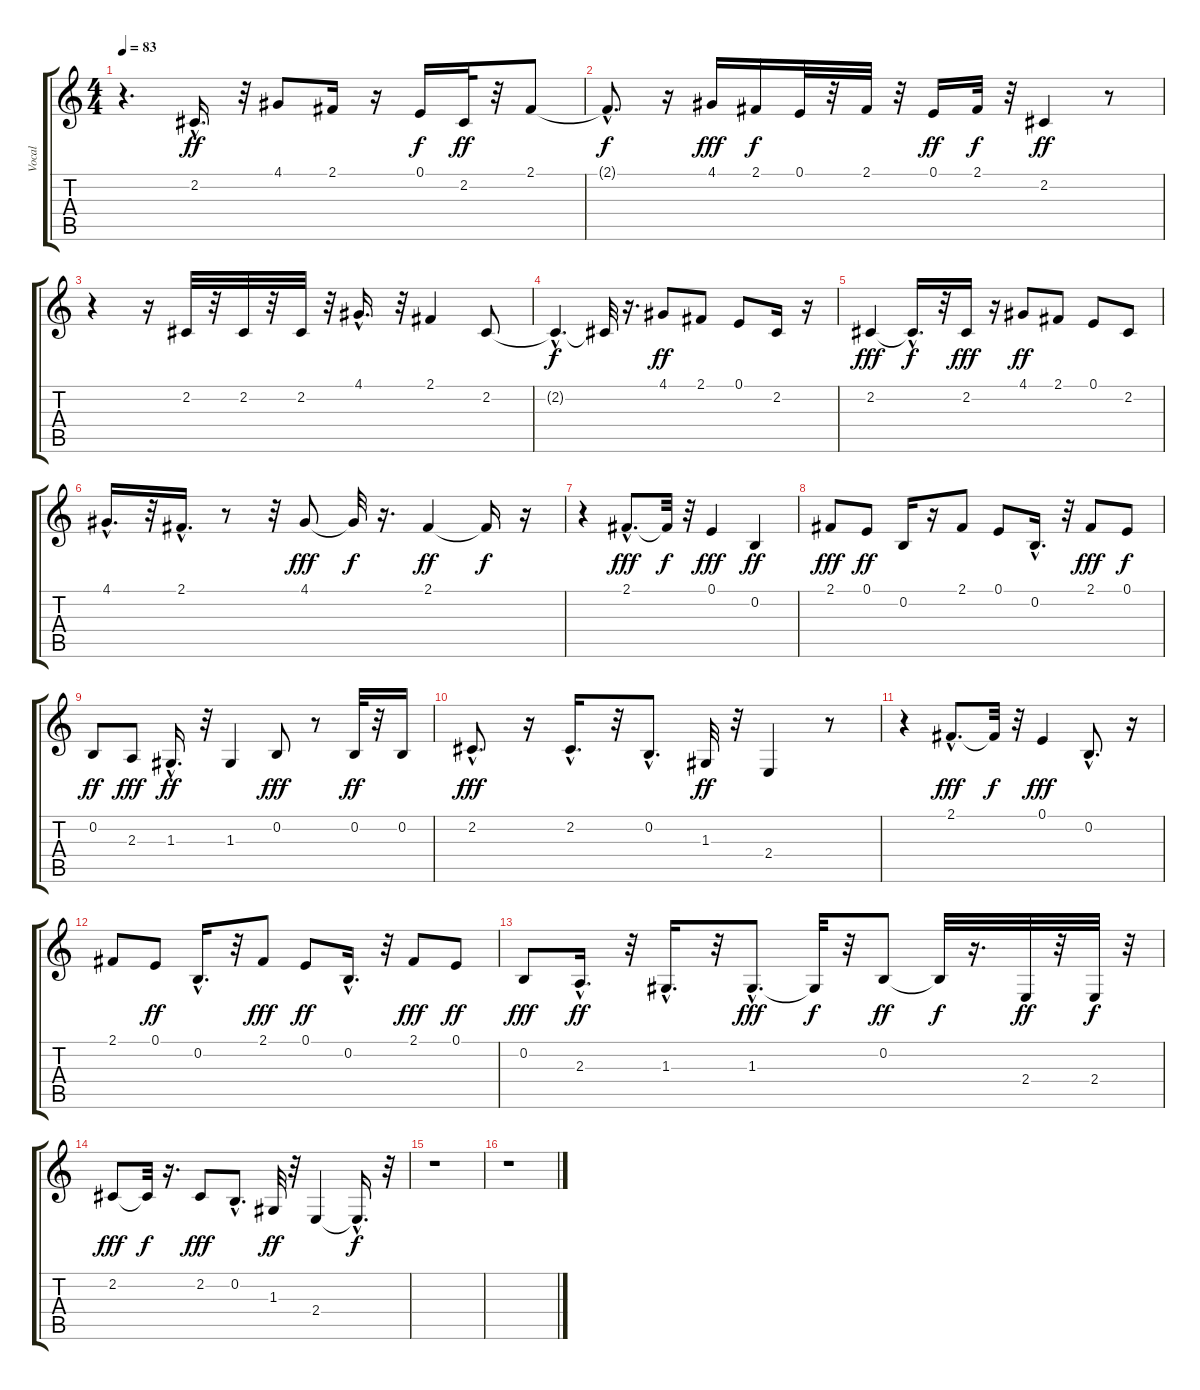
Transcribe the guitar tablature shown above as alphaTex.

\track ("Vocal" "Vocal") {instrument cello}
\staff {score tabs}
\tuning (E4 B3 G3 D3 A2 E2) {hide}
\ts (4 4)
\tempo 83
\clef g2
\ks c
r.4{d dy f} 2.2{hac}.16{d dy ff} r.32 4.1.8 2.1.16 r.16 0.1.16{dy f} 2.2.32{dy ff} r.32 2.1.8 |
2.1{hac t}.8{d dy f} r.16 4.1.16{dy fff} 2.1.16{dy f} 0.1.32 r.32 2.1.32 r.32 0.1.16{dy ff} 2.1.32{dy f} r.32 2.2.4{dy ff} r.8 |
r.4 r.16 2.2.32 r.32 2.2.32 r.32 2.2.32 r.32 4.1{hac}.16{d} r.32 2.1.4 2.2.8 |
2.2{hac t}.4{d dy f} 2.2{t}.32 r.16{d} 4.1.8{dy ff} 2.1.8 0.1.8 2.2.16 r.16 |
2.2.4{dy fff} 2.2{hac t}.16{d dy f} r.32 2.2.16{dy fff} r.16 4.1.8{dy ff} 2.1.8 0.1.8 2.2.8 |
4.1{hac}.16{d} r.32 2.1{hac}.16{d} r.8 r.32 4.1.8{dy fff} 4.1{t}.32{dy f} r.16{d} 2.1.4{dy ff} 2.1{t}.16{dy f} r.16 |
r.4 2.1{hac}.8{d dy fff} 2.1{t}.32{dy f} r.32 0.1.4{dy fff} 0.2.4{dy ff} |
2.1.8{dy fff} 0.1.8{dy ff} 0.2.16 r.16 2.1.8 0.1.8 0.2{hac}.16{d} r.32 2.1.8{dy fff} 0.1.8{dy f} |
0.2.8{dy ff} 2.3.8{dy fff} 1.3{hac}.16{d dy ff} r.32 1.3.4 0.2.8{dy fff} r.8 0.2.32{dy ff} r.32 0.2.16 |
2.2{hac}.8{d dy fff} r.16 2.2{hac}.16{d} r.32 0.2{hac}.8{d} 1.3.32{dy ff} r.32 2.4.4 r.8 |
r.4 2.1{hac}.8{d dy fff} 2.1{t}.32{dy f} r.32 0.1.4{dy fff} 0.2{hac}.8{d} r.16 |
2.1.8 0.1.8{dy ff} 0.2{hac}.16{d} r.32 2.1.8{dy fff} 0.1.8{dy ff} 0.2{hac}.16{d} r.32 2.1.8{dy fff} 0.1.8{dy ff} |
0.2.8{dy fff} 2.3{hac}.16{d dy ff} r.32 1.3{hac}.16{d} r.32 1.3{hac}.8{d dy fff} 1.3{t}.32{dy f} r.32 0.2.8{dy ff} 0.2{t}.32{dy f} r.16{d} 2.4.32{dy ff} r.32 2.4.32{dy f} r.32 |
2.2.8{dy fff} 2.2{t}.32{dy f} r.16{d} 2.2.8{dy fff} 0.2{hac}.8{d} 1.3.32{dy ff} r.32 2.4.4 2.4{hac t}.16{d dy f} r.32 |
r.1 |
r.1
